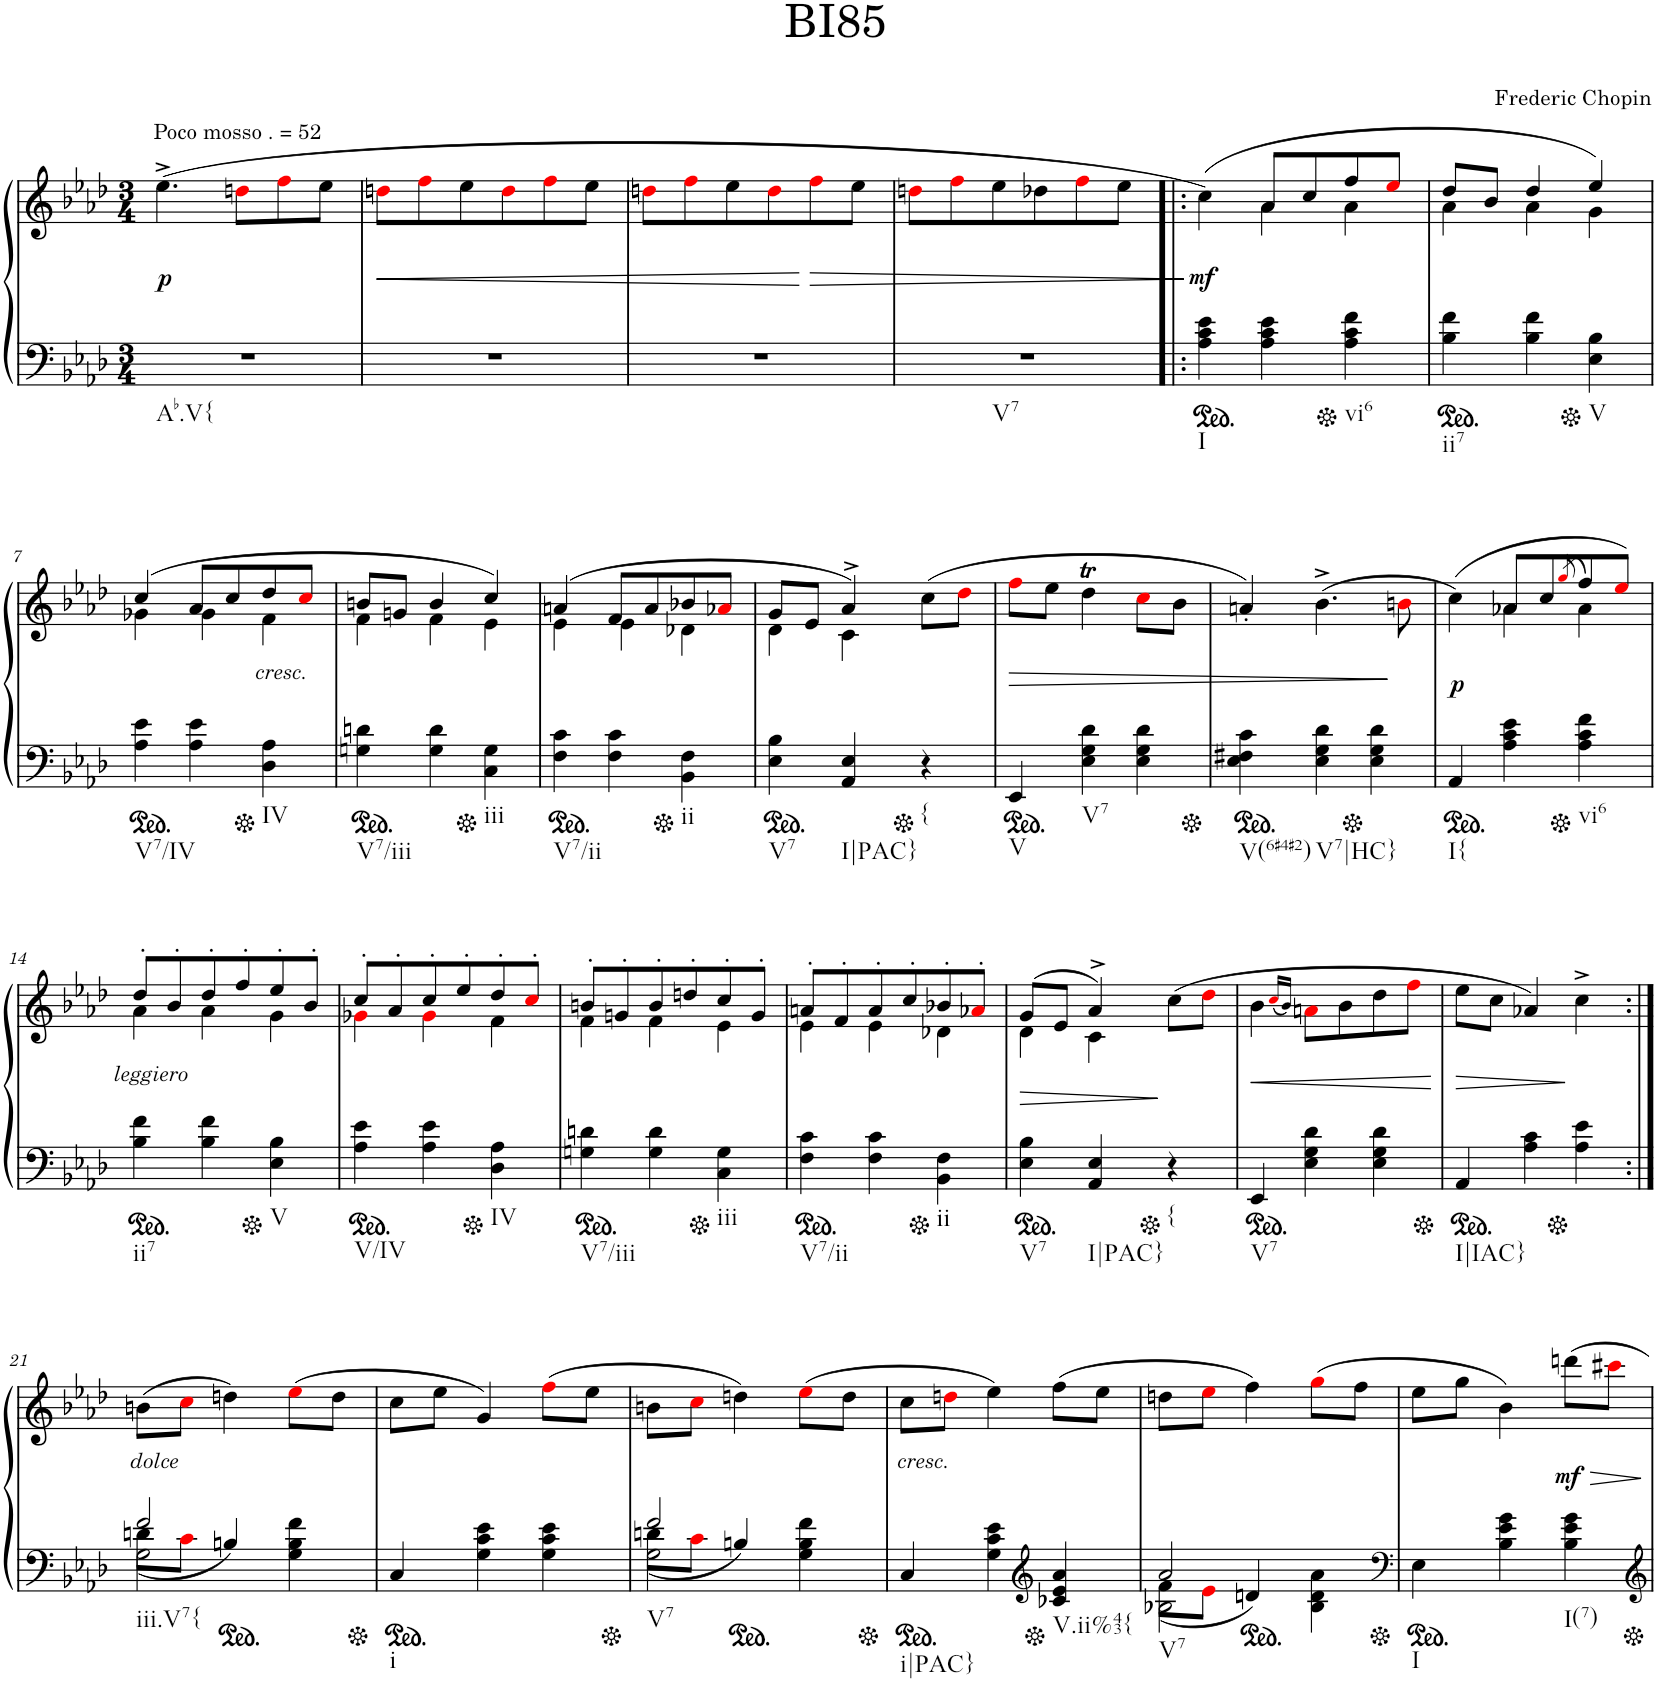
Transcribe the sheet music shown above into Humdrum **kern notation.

**kern	**kern	**dynam
*part1	*part1	*part1
*staff2	*staff1	*staff1/2
*I"Piano	*	*
*I'Pno.	*	*
*clefF4	*clefG2	*
*k[b-e-a-d-]	*k[b-e-a-d-]	*
*M3/4	*M3/4	*
=1	=1	=1
!	!LO:TX:a:t=Poco mosso . = 52	!
!LO:TX:b:t=Ab.V{	!	!
!	!	!LO:DY:b
2.r	(4.ee-^\	p
.	8ddni\L	.
.	8ffi\	.
.	8ee-\J	.
=2	=2	=2
!	!	!LO:HP:b
2.r	8ddni\L	<
.	8ffi\	.
.	8ee-\	.
.	8ddi\	.
.	8ffi\	.
.	8ee-\J	.
=3	=3	=3
2.r	8ddni\L	.
.	8ffi\	.
.	8ee-\	.
.	8ddi\	.
!	!	!LO:HP:n=1:b
.	8ffi\	[ >
.	8ee-\J	.
=4	=4	=4
!LO:TX:b:t=V7	!	!
2.r	8ddni\L	.
.	8ffi\	.
.	8ee-\	.
.	8dd-X\	.
.	8ffi\	.
.	8ee-\J	.
.	.	]
=5!|:	=5!|:	=5!|:
*	*^	*
!LO:TX:b:t=I	!	!	!
!	!	!	!LO:DY:b
4A-\ 4c\ 4e-\	(4cc\)	4ryy	mf
4A-\ 4c\ 4e-\	8a-/L	4a-\	.
.	8cc/	.	.
!LO:TX:b:t=vi6	!	!	!
4A-\ 4c\ 4f\	8ff/	4a-\	.
.	8ee-i/J	.	.
=6	=6	=6	=6
!LO:TX:b:t=ii7	!	!	!
4B-\ 4f\	8dd-/L	4a-\	.
.	8b-/J	.	.
4B-\ 4f\	4dd-/	4a-\	.
!LO:TX:b:t=V	!	!	!
4E-\ 4B-\	4ee-/)	4g\	.
!!LO:LB:g=z	!!
=7	=7	=7	=7
!LO:TX:b:t=V7/IV	!	!	!
4A-\ 4e-\	(4cc/	4g-X\	.
4A-\ 4e-\	8a-/L	4g-\	.
.	8cc/	.	.
!	!LO:TX:b:i:t=cresc.	!	!
!LO:TX:b:t=IV	!	!	!
4D-\ 4A-\	8dd-/	4f\	.
.	8cci/J	.	.
=8	=8	=8	=8
!LO:TX:b:t=V7/iii	!	!	!
4Gn\ 4dn\	8bn/L	4f\	.
.	8gn/J	.	.
4G\ 4d\	4b/	4f\	.
!LO:TX:b:t=iii	!	!	!
4C\ 4G\	4cc/)	4e-\	.
=9	=9	=9	=9
!LO:TX:b:t=V7/ii	!	!	!
4F\ 4c\	(4an/	4e-\	.
4F\ 4c\	8f/L	4e-\	.
.	8a/	.	.
!LO:TX:b:t=ii	!	!	!
4BB-\ 4F\	8b-X/	4d-X\	.
.	8a-Xi/J	.	.
=10	=10	=10	=10
!LO:TX:b:t=V7	!	!	!
4E-\ 4B-\	8g/L	4d-\	.
.	8e-/J	.	.
!LO:TX:b:t=I|PAC}	!	!	!
4AA-/ 4E-/	4a-^/)	4c\	.
!LO:TX:b:t={	!	!	!
4r	(>8cc\L	4ryy	.
.	8dd-i\J	.	.
*	*v	*v	*
=11	=11	=11
!LO:TX:b:t=V	!	!
!	!	!LO:HP:b
4EE-/	8ffi\L	>
.	8ee-\J	.
!LO:TX:b:t=V7	!	!
4E-\ 4G\ 4d-\	4dd-T\	.
4E-\ 4G\ 4d-\	8cci\L	.
.	8b-\J	.
=12	=12	=12
!LO:TX:b:t=V(6#4#2)	!	!
4E-\ 4F#X\ 4c\	4an'/)	.
!LO:TX:b:t=V7|HC}	!	!
4E-\ 4G\ 4d-\	(4.b-^\	.
4E-\ 4G\ 4d-\	.	.
.	8bni\	]
=13	=13	=13
*	*^	*
!LO:TX:b:t=I{	!	!	!
!	!	!	!LO:DY:b
4AA-/	(4cc\)	4ryy	p
4A-\ 4c\ 4e-\	8a-X/L	4a-X\	.
.	8cc/	.	.
.	(8qggi/	.	.
!LO:TX:b:t=vi6	!	!	!
4A-\ 4c\ 4f\	8ff/)	4a-\	.
.	8ee-i/J)	.	.
!!LO:LB:g=z	!!
=14	=14	=14	=14
!	!LO:TX:b:i:t=leggiero	!	!
!LO:TX:b:t=ii7	!	!	!
4B-\ 4f\	8dd-'/L	4a-\	.
.	8b-'/	.	.
4B-\ 4f\	8dd-'/	4a-\	.
.	8ff'/	.	.
!LO:TX:b:t=V	!	!	!
4E-\ 4B-\	8ee-'/	4g\	.
.	8b-'/J	.	.
=15	=15	=15	=15
!LO:TX:b:t=V/IV	!	!	!
4A-\ 4e-\	8cc'/L	4g-Xi\	.
.	8a-'/	.	.
4A-\ 4e-\	8cc'/	4g-i\	.
.	8ee-'/	.	.
!LO:TX:b:t=IV	!	!	!
4D-\ 4A-\	8dd-'/	4f\	.
.	8cc'i/J	.	.
=16	=16	=16	=16
!LO:TX:b:t=V7/iii	!	!	!
4Gn\ 4dn\	8bn'/L	4f\	.
.	8gn'/	.	.
4G\ 4d\	8b'/	4f\	.
.	8ddn'/	.	.
!LO:TX:b:t=iii	!	!	!
4C\ 4G\	8cc'/	4e-\	.
.	8g'/J	.	.
=17	=17	=17	=17
!LO:TX:b:t=V7/ii	!	!	!
4F\ 4c\	8an'/L	4e-\	.
.	8f'/	.	.
4F\ 4c\	8a'/	4e-\	.
.	8cc'/	.	.
!LO:TX:b:t=ii	!	!	!
4BB-\ 4F\	8b-X'/	4d-X\	.
.	8a-X'i/J	.	.
=18	=18	=18	=18
!LO:TX:b:t=V7	!	!	!
!	!	!	!LO:HP:b
4E-\ 4B-\	(8g/L	4d-\	>
.	8e-/J	.	.
!LO:TX:b:t=I|PAC}	!	!	!
4AA-/ 4E-/	4a-^/)	4c\	.
!LO:TX:b:t={	!	!	!
4r	(>8cc\L	4ryy	]
.	8dd-i\J	.	.
*	*v	*v	*
=19	=19	=19
!LO:TX:b:t=V7	!	!
!	!	!LO:HP:b
4EE-/	4b-\	<
.	(16qcci/LL	.
.	16qb-/JJ)	.
4E-\ 4G\ 4d-\	8ani\L	.
.	8b-\	.
4E-\ 4G\ 4d-\	8dd-\	.
.	8ffi\J	.
.	.	[
=20	=20	=20
!LO:TX:b:t=I|IAC}	!	!
!	!	!LO:HP:b
4AA-/	8ee-\L	>
.	8cc\J	.
4A-\ 4c\	4a-X/)	.
4A-\ 4e-\	4cc^\	]
!!LO:LB:g=z
=21:|!	=21:|!	=21:|!
*^	*	*
*	*^	*	*
!	!	!	!LO:TX:b:i:t=dolce	!
!LO:TX:b:t=iii.V7{	!	!	!	!
2f/	8dn\L	2G\	(8bn\L	.
.	8ci\J	.	8cci\J	.
.	4Bn/	.	4ddn\)	.
4G\ 4B\ 4f\	4ryy	4ryy	(8ee-i\L	.
.	.	.	8dd\J	.
*v	*v	*v	*	*
=22	=22	=22
!LO:TX:b:t=i	!	!
4C/	8cc\L	.
.	8ee-\J	.
4G\ 4c\ 4e-\	4g/)	.
4G\ 4c\ 4e-\	(8ffi\L	.
.	8ee-\J	.
=23	=23	=23
*^	*	*
*	*^	*	*
!LO:TX:b:t=V7	!	!	!	!
2f/	8dn\L	2G\	8bn\L	.
.	8ci\J	.	8cci\J	.
.	4Bn/	.	4ddn\)	.
4G\ 4B\ 4f\	4ryy	4ryy	(8ee-i\L	.
.	.	.	8dd\J	.
*v	*v	*v	*	*
=24	=24	=24
!	!LO:TX:b:i:t=cresc.	!
!LO:TX:b:t=i|PAC}	!	!
4C/	8cc\L	.
.	8ddni\J	.
4G\ 4c\ 4e-\	4ee-\)	.
*clefG2	*	*
!LO:TX:b:t=V.ii%43{	!	!
4c-X/ 4e-/ 4a-/	(8ff\L	.
.	8ee-\J	.
=25	=25	=25
*^	*	*
*	*^	*	*
!LO:TX:b:t=V7	!	!	!	!
2a-/	8f\L	2B-X\	8ddn\L	.
.	8e-i\J	.	8ee-i\J	.
.	4dn/	.	4ff\)	.
4B-\ 4d\ 4a-\	4ryy	4ryy	(8ggi\L	.
.	.	.	8ff\J	.
*v	*v	*v	*	*
=26	=26	=26
*clefF4	*	*
!LO:TX:b:t=I	!	!
4E-\	8ee-\L	.
.	8gg\J	.
4B-\ 4e-\ 4g\	4b-\)	.
!LO:TX:b:t=I(7)	!	!
!	!	!LO:HP:b
!	!	!LO:DY:n=1:b
4B-\ 4e-\ 4g\	8dddn\L	> mf
.	8ccc#Xi\J	.
.	.	]
=	=	=
*-	*-	*-
